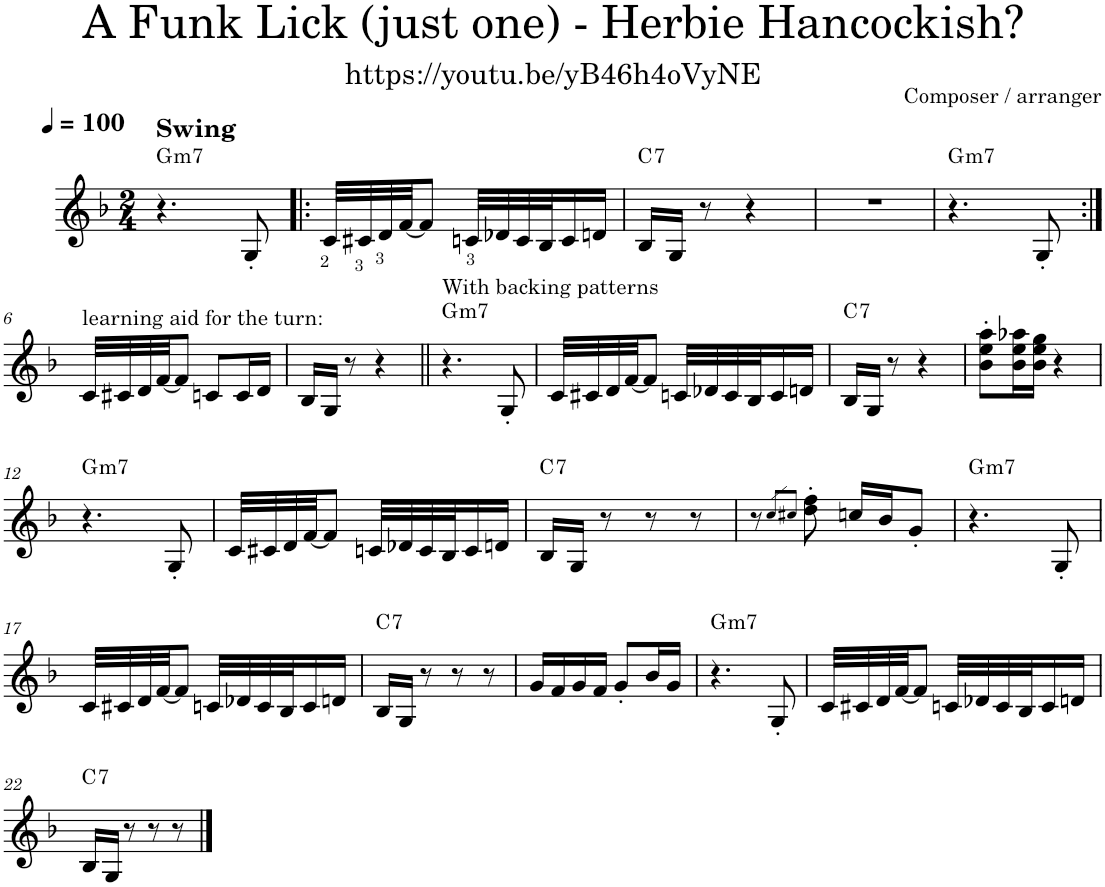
**kern	**harte
*part1	*part1
*staff1	*
*I"Percussive Organ	*
*I'Perc. Org.	*
*clefG2	*
*k[b-]	*
*M2/4	*
*MM100	*
=1	=1
!LO:TX:a:B:t=Swing	!LO:H:kt=m7
4.r	G:min7
8G'/	.
=2!|:	=2!|:
32c/LLL	.
32c#X/	.
32d/	.
[32f/JJ	.
8f/J]	.
32cn/LLL	.
32d-X/	.
32c/	.
32B-/J	.
16c/	.
16dn/JJ	.
=3	=3
!	!LO:H:kt=7
16B-/LL	C:7
16G/JJ	.
8r	.
4r	.
=4	=4
2r	.
=5	=5
!	!LO:H:kt=m7
4.r	G:min7
8G'/	.
!!LO:LB:g=z
=6:|!	=6:|!
!LO:TX:a:t=learning aid for the turn&colon;	!
32c/LLL	.
32c#X/	.
32d/	.
[32f/JJ	.
8f/J]	.
8cn/L	.
16c/L	.
16d/JJ	.
=7	=7
16B-/LL	.
16G/JJ	.
8r	.
4r	.
=8||	=8||
!LO:TX:a:t=With backing patterns	!LO:H:kt=m7
4.r	G:min7
8G'/	.
=9	=9
32c/LLL	.
32c#X/	.
32d/	.
[32f/JJ	.
8f/J]	.
32cn/LLL	.
32d-X/	.
32c/	.
32B-/J	.
16c/	.
16dn/JJ	.
=10	=10
!	!LO:H:kt=7
16B-/LL	C:7
16G/JJ	.
8r	.
4r	.
=11	=11
8b-\' 8ee\' 8aa\'L	.
16b-\ 16ee\ 16aa-X\L	.
16b-\ 16ee\ 16gg\JJ	.
4r	.
!!LO:LB:g=z
=12	=12
!	!LO:H:kt=m7
4.r	G:min7
8G'/	.
=13	=13
32c/LLL	.
32c#X/	.
32d/	.
[32f/JJ	.
8f/J]	.
32cn/LLL	.
32d-X/	.
32c/	.
32B-/J	.
16c/	.
16dn/JJ	.
=14	=14
!	!LO:H:kt=7
16B-/LL	C:7
16G/JJ	.
8r	.
8r	.
8r	.
=15	=15
8r	.
8qcc/L	.
8qcc#X/J	.
8dd\' 8ff\'	.
16ccn/LL	.
16b-/J	.
8g'/J	.
=16	=16
!	!LO:H:kt=m7
4.r	G:min7
8G'/	.
!!LO:LB:g=z
=17	=17
32c/LLL	.
32c#X/	.
32d/	.
[32f/JJ	.
8f/J]	.
32cn/LLL	.
32d-X/	.
32c/	.
32B-/J	.
16c/	.
16dn/JJ	.
=18	=18
!	!LO:H:kt=7
16B-/LL	C:7
16G/JJ	.
8r	.
8r	.
8r	.
=19	=19
16g/LL	.
16f/	.
16g/	.
16f/JJ	.
8g'/L	.
16b-/L	.
16g/JJ	.
=20	=20
!	!LO:H:kt=m7
4.r	G:min7
8G'/	.
=21	=21
32c/LLL	.
32c#X/	.
32d/	.
[32f/JJ	.
8f/J]	.
32cn/LLL	.
32d-X/	.
32c/	.
32B-/J	.
16c/	.
16dn/JJ	.
!!LO:LB:g=z
=22	=22
!	!LO:H:kt=7
16B-/LL	C:7
16G/JJ	.
8r	.
8r	.
8r	.
==	==
*-	*-
